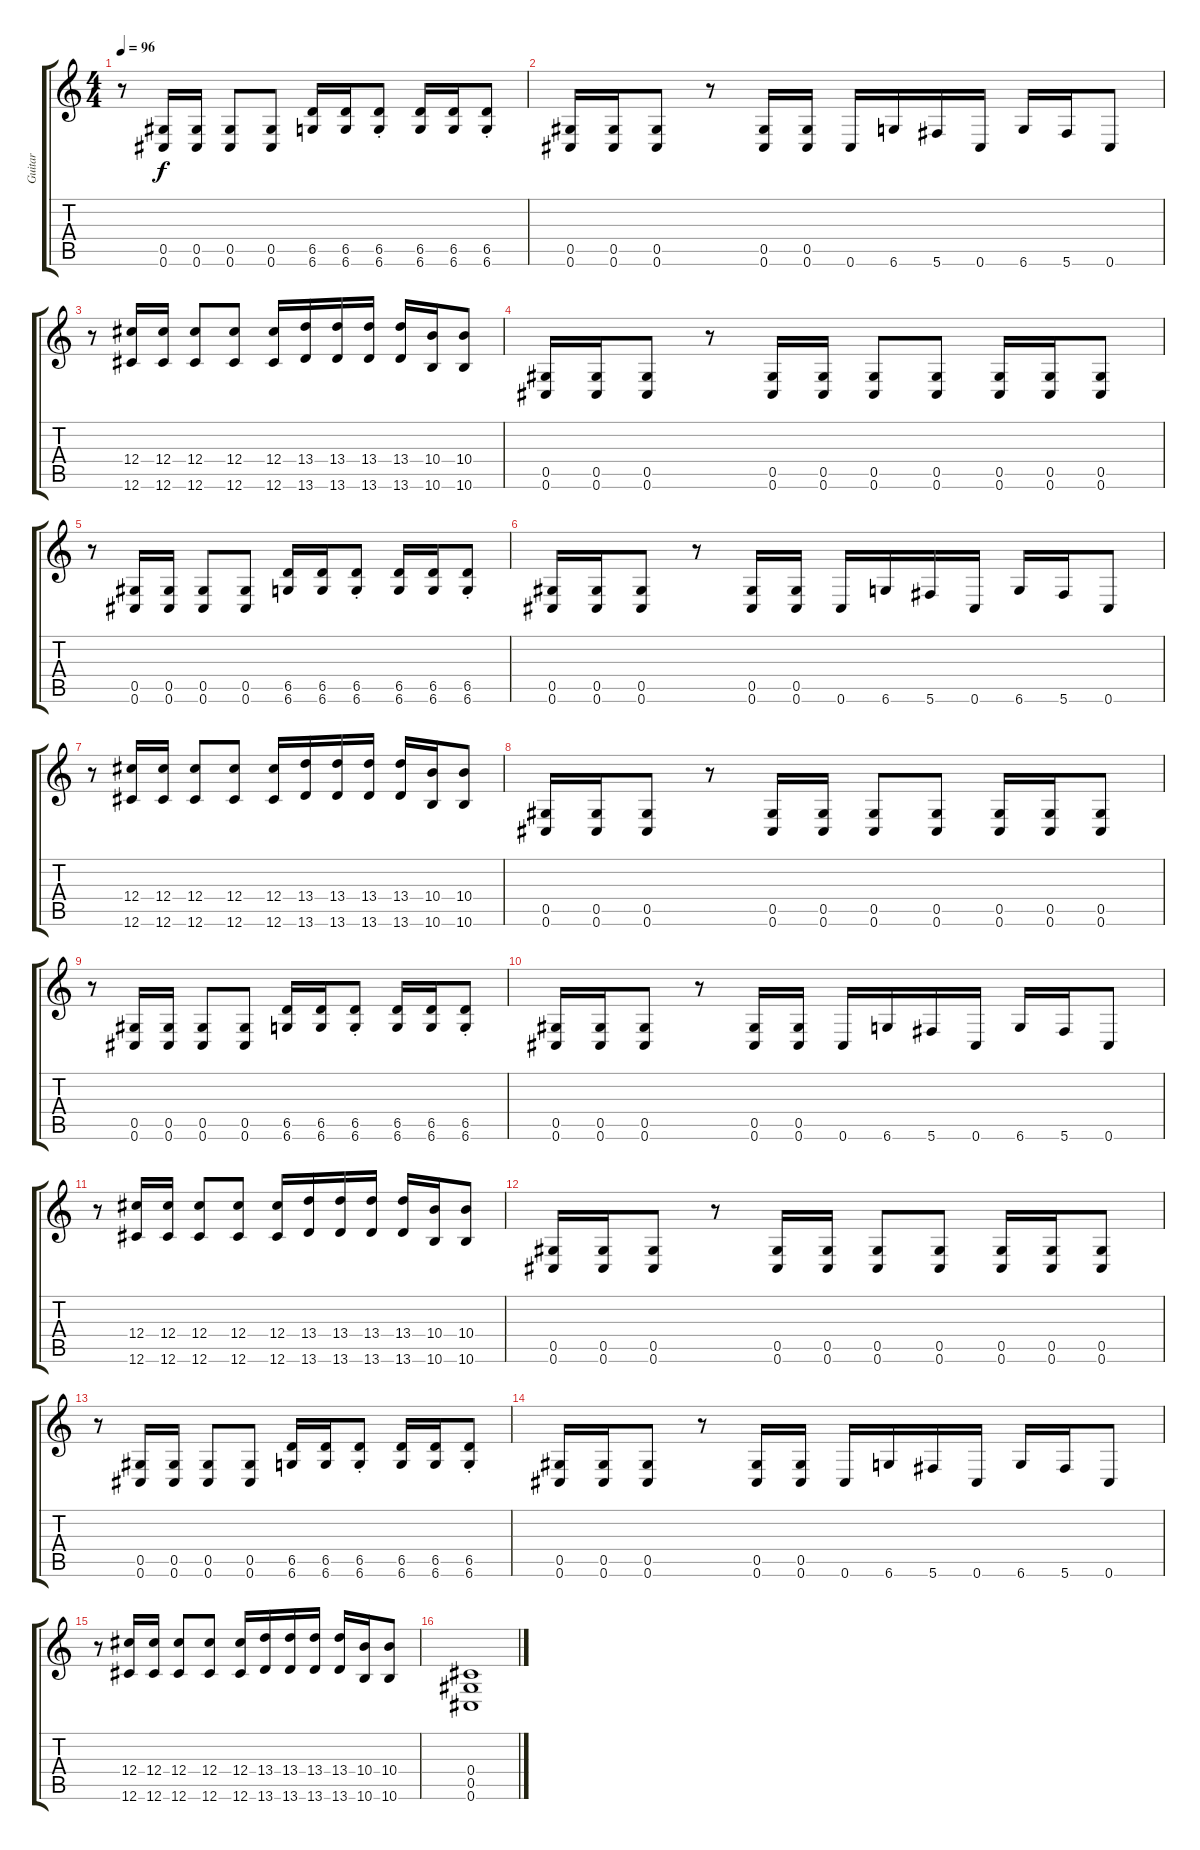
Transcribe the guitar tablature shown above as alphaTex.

\track ("Guitar" "Guitar") {instrument distortionguitar}
\staff {score tabs}
\tuning (Eb4 Bb3 Gb3 Db3 Ab2 Db2) {hide}
\ts (4 4)
\tempo 96
\clef g2
\ks c
r.8{dy f} (0.5 0.6).16 (0.5 0.6).16 (0.5 0.6).8 (0.5 0.6).8 (6.5 6.6).16 (6.5 6.6).16 (6.5{st} 6.6{st}).8 (6.5 6.6).16 (6.5 6.6).16 (6.5{st} 6.6{st}).8 |
(0.5 0.6).16 (0.5 0.6).16 (0.5 0.6).8 r.8 (0.5 0.6).16 (0.5 0.6).16 0.6.16 6.6.16 5.6.16 0.6.16 6.6.16 5.6.16 0.6.8 |
r.8 (12.4 12.6).16 (12.4 12.6).16 (12.4 12.6).8 (12.4 12.6).8 (12.4 12.6).16 (13.4 13.6).16 (13.4 13.6).16 (13.4 13.6).16 (13.4 13.6).16 (10.4 10.6).16 (10.4 10.6).8 |
(0.5 0.6).16 (0.5 0.6).16 (0.5 0.6).8 r.8 (0.5 0.6).16 (0.5 0.6).16 (0.5 0.6).8 (0.5 0.6).8 (0.5 0.6).16 (0.5 0.6).16 (0.5 0.6).8 |
r.8 (0.5 0.6).16 (0.5 0.6).16 (0.5 0.6).8 (0.5 0.6).8 (6.5 6.6).16 (6.5 6.6).16 (6.5{st} 6.6{st}).8 (6.5 6.6).16 (6.5 6.6).16 (6.5{st} 6.6{st}).8 |
(0.5 0.6).16 (0.5 0.6).16 (0.5 0.6).8 r.8 (0.5 0.6).16 (0.5 0.6).16 0.6.16 6.6.16 5.6.16 0.6.16 6.6.16 5.6.16 0.6.8 |
r.8 (12.4 12.6).16 (12.4 12.6).16 (12.4 12.6).8 (12.4 12.6).8 (12.4 12.6).16 (13.4 13.6).16 (13.4 13.6).16 (13.4 13.6).16 (13.4 13.6).16 (10.4 10.6).16 (10.4 10.6).8 |
(0.5 0.6).16 (0.5 0.6).16 (0.5 0.6).8 r.8 (0.5 0.6).16 (0.5 0.6).16 (0.5 0.6).8 (0.5 0.6).8 (0.5 0.6).16 (0.5 0.6).16 (0.5 0.6).8 |
r.8 (0.5 0.6).16 (0.5 0.6).16 (0.5 0.6).8 (0.5 0.6).8 (6.5 6.6).16 (6.5 6.6).16 (6.5{st} 6.6{st}).8 (6.5 6.6).16 (6.5 6.6).16 (6.5{st} 6.6{st}).8 |
(0.5 0.6).16 (0.5 0.6).16 (0.5 0.6).8 r.8 (0.5 0.6).16 (0.5 0.6).16 0.6.16 6.6.16 5.6.16 0.6.16 6.6.16 5.6.16 0.6.8 |
r.8 (12.4 12.6).16 (12.4 12.6).16 (12.4 12.6).8 (12.4 12.6).8 (12.4 12.6).16 (13.4 13.6).16 (13.4 13.6).16 (13.4 13.6).16 (13.4 13.6).16 (10.4 10.6).16 (10.4 10.6).8 |
(0.5 0.6).16 (0.5 0.6).16 (0.5 0.6).8 r.8 (0.5 0.6).16 (0.5 0.6).16 (0.5 0.6).8 (0.5 0.6).8 (0.5 0.6).16 (0.5 0.6).16 (0.5 0.6).8 |
r.8 (0.5 0.6).16 (0.5 0.6).16 (0.5 0.6).8 (0.5 0.6).8 (6.5 6.6).16 (6.5 6.6).16 (6.5{st} 6.6{st}).8 (6.5 6.6).16 (6.5 6.6).16 (6.5{st} 6.6{st}).8 |
(0.5 0.6).16 (0.5 0.6).16 (0.5 0.6).8 r.8 (0.5 0.6).16 (0.5 0.6).16 0.6.16 6.6.16 5.6.16 0.6.16 6.6.16 5.6.16 0.6.8 |
r.8 (12.4 12.6).16 (12.4 12.6).16 (12.4 12.6).8 (12.4 12.6).8 (12.4 12.6).16 (13.4 13.6).16 (13.4 13.6).16 (13.4 13.6).16 (13.4 13.6).16 (10.4 10.6).16 (10.4 10.6).8 |
(0.4 0.5 0.6).1
